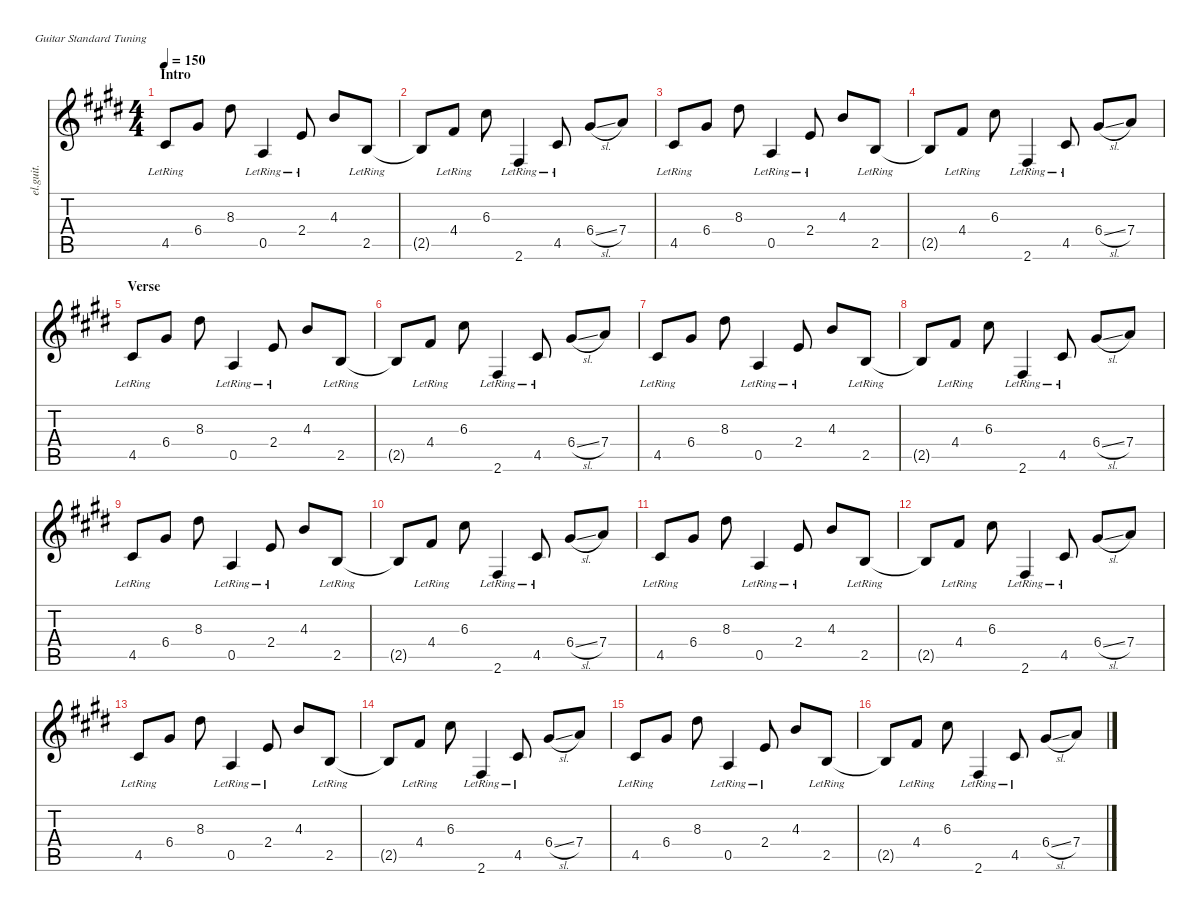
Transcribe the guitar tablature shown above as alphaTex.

\defaultSystemsLayout 4
\hideDynamics
\bracketExtendMode nobrackets
\otherSystemsTrackNameOrientation horizontal
\track ("Guitar I - A. Summers" "el.guit.") {mute instrument electricguitarclean}
\staff {score tabs}
\tuning (E4 B3 G3 D3 A2 E2)
\ts (4 4)
\section ("" "Intro")
\tempo 150
\clef g2
\ks c#minor
4.5{lr acc #}.8{dy mf instrument electricguitarclean beam Up} 6.4{acc #}.8{beam Up} 8.3{acc #}.8{beam Down} 0.5{lr acc forcenatural}.4{beam Up} 2.4{lr acc forcenatural}.8{beam Up} 4.3{acc forcenatural}.8{beam Up} 2.5{lr acc forcenatural}.8{beam Up} |
2.5{t acc forcenatural}.8{beam Up} 4.4{lr acc #}.8{beam Up} 6.3{acc #}.8{beam Down} 2.6{lr acc #}.4{beam Up} 4.5{lr acc #}.8{beam Up} 6.4{sl acc #}.8{beam Up} 7.4{acc forcenatural}.8{beam Up} |
4.5{lr acc #}.8{beam Up} 6.4{acc #}.8{beam Up} 8.3{acc #}.8{beam Down} 0.5{lr acc forcenatural}.4{beam Up} 2.4{lr acc forcenatural}.8{beam Up} 4.3{acc forcenatural}.8{beam Up} 2.5{lr acc forcenatural}.8{beam Up} |
2.5{t acc forcenatural}.8{beam Up} 4.4{lr acc #}.8{beam Up} 6.3{acc #}.8{beam Down} 2.6{lr acc #}.4{beam Up} 4.5{lr acc #}.8{beam Up} 6.4{sl acc #}.8{beam Up} 7.4{acc forcenatural}.8{beam Up} |
\section ("" "Verse")
4.5{lr acc #}.8{beam Up} 6.4{acc #}.8{beam Up} 8.3{acc #}.8{beam Down} 0.5{lr acc forcenatural}.4{beam Up} 2.4{lr acc forcenatural}.8{beam Up} 4.3{acc forcenatural}.8{beam Up} 2.5{lr acc forcenatural}.8{beam Up} |
2.5{t acc forcenatural}.8{beam Up} 4.4{lr acc #}.8{beam Up} 6.3{acc #}.8{beam Down} 2.6{lr acc #}.4{beam Up} 4.5{lr acc #}.8{beam Up} 6.4{sl acc #}.8{beam Up} 7.4{acc forcenatural}.8{beam Up} |
4.5{lr acc #}.8{beam Up} 6.4{acc #}.8{beam Up} 8.3{acc #}.8{beam Down} 0.5{lr acc forcenatural}.4{beam Up} 2.4{lr acc forcenatural}.8{beam Up} 4.3{acc forcenatural}.8{beam Up} 2.5{lr acc forcenatural}.8{beam Up} |
2.5{t acc forcenatural}.8{beam Up} 4.4{lr acc #}.8{beam Up} 6.3{acc #}.8{beam Down} 2.6{lr acc #}.4{beam Up} 4.5{lr acc #}.8{beam Up} 6.4{sl acc #}.8{beam Up} 7.4{acc forcenatural}.8{beam Up} |
4.5{lr acc #}.8{beam Up} 6.4{acc #}.8{beam Up} 8.3{acc #}.8{beam Down} 0.5{lr acc forcenatural}.4{beam Up} 2.4{lr acc forcenatural}.8{beam Up} 4.3{acc forcenatural}.8{beam Up} 2.5{lr acc forcenatural}.8{beam Up} |
2.5{t acc forcenatural}.8{beam Up} 4.4{lr acc #}.8{beam Up} 6.3{acc #}.8{beam Down} 2.6{lr acc #}.4{beam Up} 4.5{lr acc #}.8{beam Up} 6.4{sl acc #}.8{beam Up} 7.4{acc forcenatural}.8{beam Up} |
4.5{lr acc #}.8{beam Up} 6.4{acc #}.8{beam Up} 8.3{acc #}.8{beam Down} 0.5{lr acc forcenatural}.4{beam Up} 2.4{lr acc forcenatural}.8{beam Up} 4.3{acc forcenatural}.8{beam Up} 2.5{lr acc forcenatural}.8{beam Up} |
2.5{t acc forcenatural}.8{beam Up} 4.4{lr acc #}.8{beam Up} 6.3{acc #}.8{beam Down} 2.6{lr acc #}.4{beam Up} 4.5{lr acc #}.8{beam Up} 6.4{sl acc #}.8{beam Up} 7.4{acc forcenatural}.8{beam Up} |
4.5{lr acc #}.8{beam Up} 6.4{acc #}.8{beam Up} 8.3{acc #}.8{beam Down} 0.5{lr acc forcenatural}.4{beam Up} 2.4{lr acc forcenatural}.8{beam Up} 4.3{acc forcenatural}.8{beam Up} 2.5{lr acc forcenatural}.8{beam Up} |
2.5{t acc forcenatural}.8{beam Up} 4.4{lr acc #}.8{beam Up} 6.3{acc #}.8{beam Down} 2.6{lr acc #}.4{beam Up} 4.5{lr acc #}.8{beam Up} 6.4{sl acc #}.8{beam Up} 7.4{acc forcenatural}.8{beam Up} |
4.5{lr acc #}.8{beam Up} 6.4{acc #}.8{beam Up} 8.3{acc #}.8{beam Down} 0.5{lr acc forcenatural}.4{beam Up} 2.4{lr acc forcenatural}.8{beam Up} 4.3{acc forcenatural}.8{beam Up} 2.5{lr acc forcenatural}.8{beam Up} |
2.5{t acc forcenatural}.8{beam Up} 4.4{lr acc #}.8{beam Up} 6.3{acc #}.8{beam Down} 2.6{lr acc #}.4{beam Up} 4.5{lr acc #}.8{beam Up} 6.4{sl acc #}.8{beam Up} 7.4{acc forcenatural}.8{beam Up}
